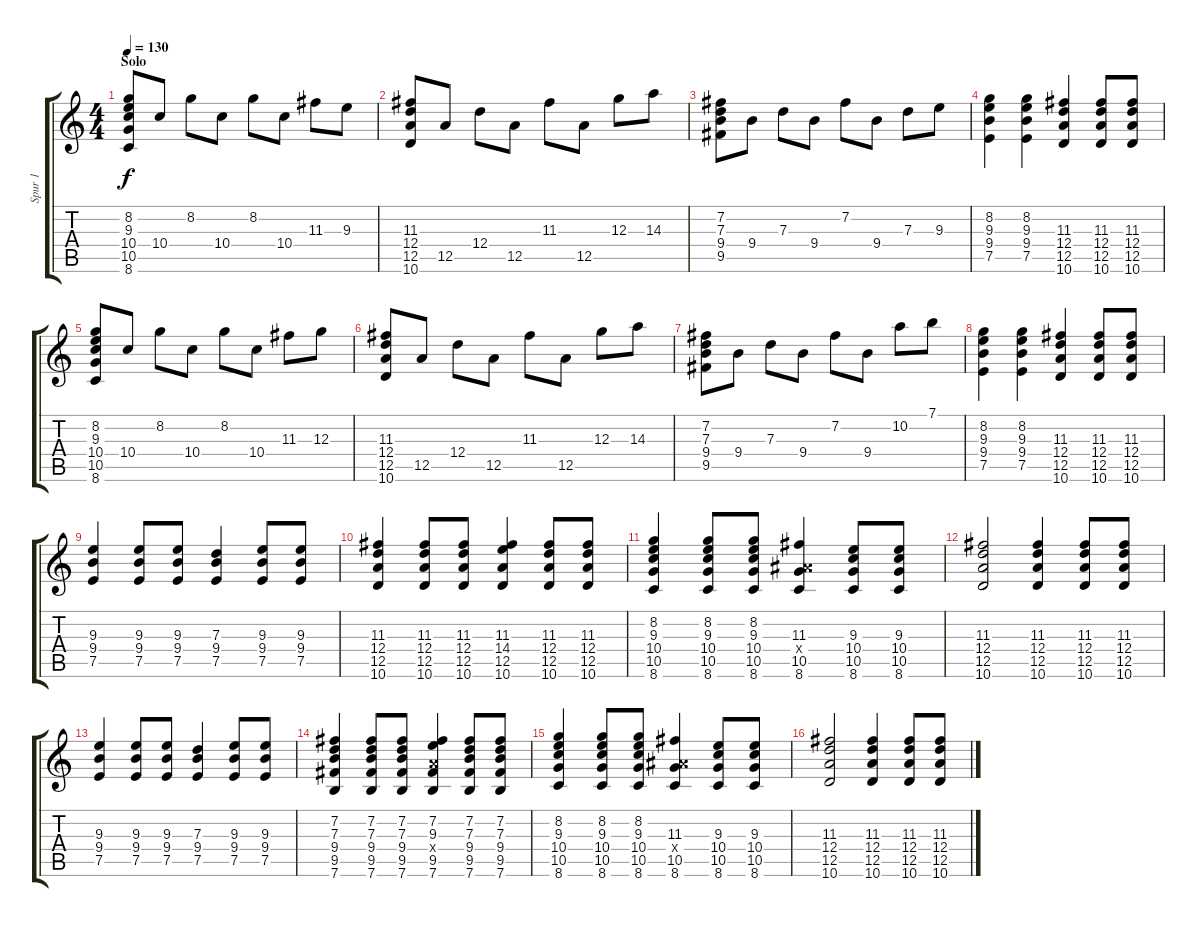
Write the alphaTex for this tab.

\track ("Spur 1" "Spur 1") {instrument overdrivenguitar}
\staff {score tabs}
\tuning (E4 B3 G3 D3 A2 E2) {hide}
\ts (4 4)
\section ("" "Solo")
\tempo 130
\clef g2
\ks c
(8.2 9.3 10.4 10.5 8.6).8{dy f} 10.4.8 8.2.8 10.4.8 8.2.8 10.4.8 11.3.8 9.3.8 |
(11.3 12.4 12.5 10.6).8 12.5.8 12.4.8 12.5.8 11.3.8 12.5.8 12.3.8 14.3.8 |
(7.2 7.3 9.4 9.5).8 9.4.8 7.3.8 9.4.8 7.2.8 9.4.8 7.3.8 9.3.8 |
(8.2 9.3 9.4 7.5).4 (8.2 9.3 9.4 7.5).4 (11.3 12.4 12.5 10.6).4 (11.3 12.4 12.5 10.6).8 (11.3 12.4 12.5 10.6).8 |
(8.2 9.3 10.4 10.5 8.6).8 10.4.8 8.2.8 10.4.8 8.2.8 10.4.8 11.3.8 12.3.8 |
(11.3 12.4 12.5 10.6).8 12.5.8 12.4.8 12.5.8 11.3.8 12.5.8 12.3.8 14.3.8 |
(7.2 7.3 9.4 9.5).8 9.4.8 7.3.8 9.4.8 7.2.8 9.4.8 10.2.8 7.1.8 |
(8.2 9.3 9.4 7.5).4 (8.2 9.3 9.4 7.5).4 (11.3 12.4 12.5 10.6).4 (11.3 12.4 12.5 10.6).8 (11.3 12.4 12.5 10.6).8 |
(9.3 9.4 7.5).4 (9.3 9.4 7.5).8 (9.3 9.4 7.5).8 (7.3 9.4 7.5).4 (9.3 9.4 7.5).8 (9.3 9.4 7.5).8 |
(11.3 12.4 12.5 10.6).4 (11.3 12.4 12.5 10.6).8 (11.3 12.4 12.5 10.6).8 (11.3 14.4 12.5 10.6).4 (11.3 12.4 12.5 10.6).8 (11.3 12.4 12.5 10.6).8 |
(8.2 9.3 10.4 10.5 8.6).4 (8.2 9.3 10.4 10.5 8.6).8 (8.2 9.3 10.4 10.5 8.6).8 (11.3 8.4{x} 10.5 8.6).4 (9.3 10.4 10.5 8.6).8 (9.3 10.4 10.5 8.6).8 |
(11.3 12.4 12.5 10.6).2 (11.3 12.4 12.5 10.6).4 (11.3 12.4 12.5 10.6).8 (11.3 12.4 12.5 10.6).8 |
(9.3 9.4 7.5).4 (9.3 9.4 7.5).8 (9.3 9.4 7.5).8 (7.3 9.4 7.5).4 (9.3 9.4 7.5).8 (9.3 9.4 7.5).8 |
(7.2 7.3 9.4 9.5 7.6).4 (7.2 7.3 9.4 9.5 7.6).8 (7.2 7.3 9.4 9.5 7.6).8 (7.2 9.3 7.4{x} 9.5 7.6).4 (7.2 7.3 9.4 9.5 7.6).8 (7.2 7.3 9.4 9.5 7.6).8 |
(8.2 9.3 10.4 10.5 8.6).4 (8.2 9.3 10.4 10.5 8.6).8 (8.2 9.3 10.4 10.5 8.6).8 (11.3 8.4{x} 10.5 8.6).4 (9.3 10.4 10.5 8.6).8 (9.3 10.4 10.5 8.6).8 |
(11.3 12.4 12.5 10.6).2 (11.3 12.4 12.5 10.6).4 (11.3 12.4 12.5 10.6).8 (11.3 12.4 12.5 10.6).8
